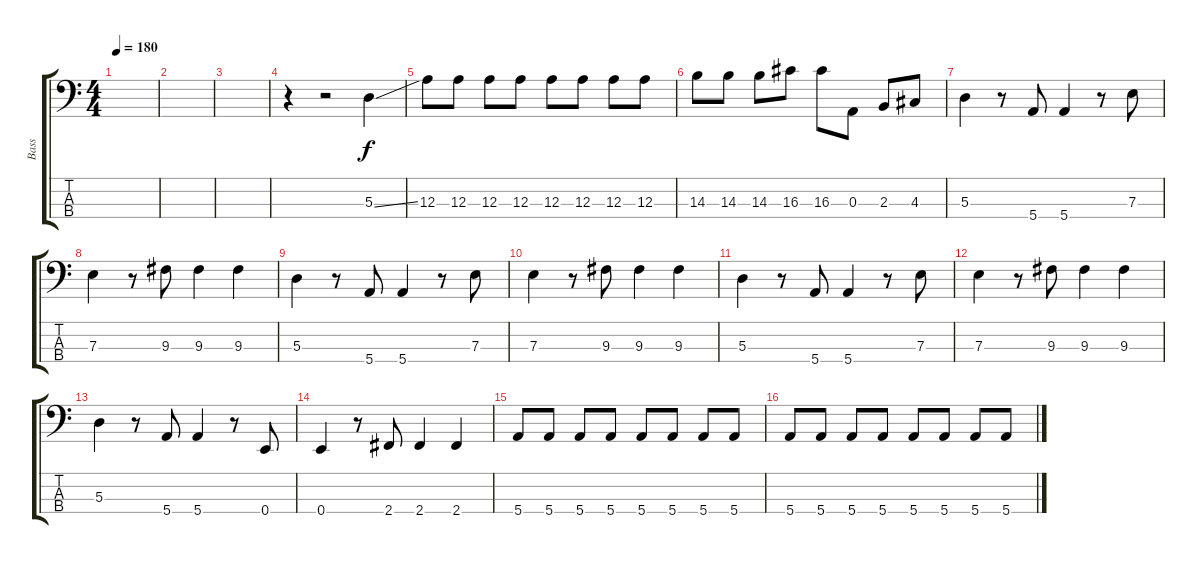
\track ("Bass" "Bass") {instrument electricbasspick}
\staff {score tabs}
\tuning (G2 D2 A1 E1) {hide}
\ts (4 4)
\tempo 180
\clef f4
\ks c
|
|
|
r.4 r.2 5.3{ss}.4 |
12.3.8 12.3.8 12.3.8 12.3.8 12.3.8 12.3.8 12.3.8 12.3.8 |
14.3.8 14.3.8 14.3.8 16.3.8 16.3.8 0.3.8 2.3.8 4.3.8 |
5.3.4 r.8 5.4.8 5.4.4 r.8 7.3.8 |
7.3.4 r.8 9.3.8 9.3.4 9.3.4 |
5.3.4 r.8 5.4.8 5.4.4 r.8 7.3.8 |
7.3.4 r.8 9.3.8 9.3.4 9.3.4 |
5.3.4 r.8 5.4.8 5.4.4 r.8 7.3.8 |
7.3.4 r.8 9.3.8 9.3.4 9.3.4 |
5.3.4 r.8 5.4.8 5.4.4 r.8 0.4.8 |
0.4.4 r.8 2.4.8 2.4.4 2.4.4 |
5.4.8 5.4.8 5.4.8 5.4.8 5.4.8 5.4.8 5.4.8 5.4.8 |
5.4.8 5.4.8 5.4.8 5.4.8 5.4.8 5.4.8 5.4.8 5.4.8
